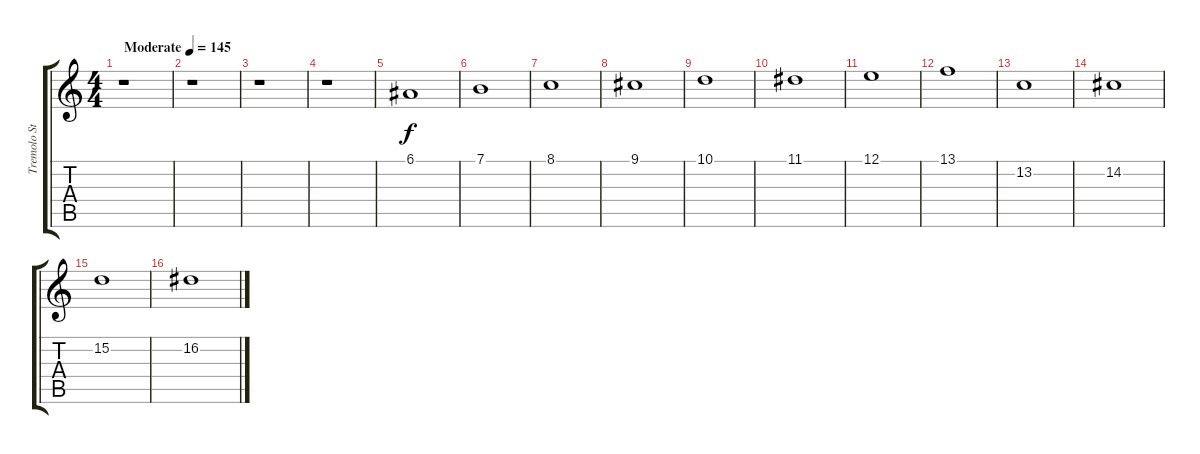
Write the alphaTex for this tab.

\track ("Tremolo Strings" "Tremolo St") {instrument tremolostrings}
\staff {score tabs}
\tuning (E4 B3 G3 D3 A2 E2) {hide}
\ts (4 4)
\tempo (145 "Moderate")
\clef g2
\ks c
r.1{dy f instrument tremolostrings} |
r.1 |
r.1 |
r.1 |
6.1.1 |
7.1.1 |
8.1.1 |
9.1.1 |
10.1.1 |
11.1.1 |
12.1.1 |
13.1.1 |
13.2.1 |
14.2.1 |
15.2.1 |
16.2.1
